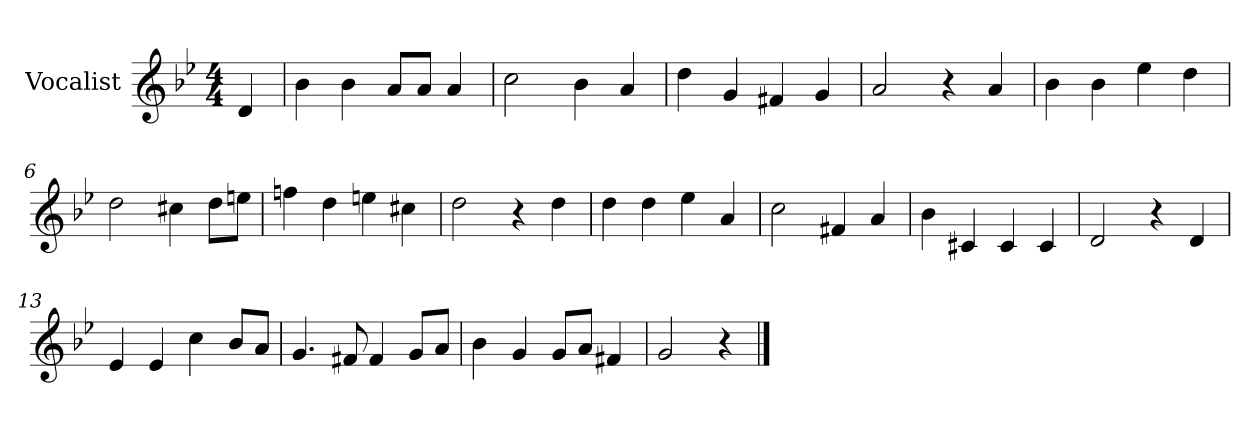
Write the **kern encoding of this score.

**kern
*part1
*staff1
*I"Vocalist
*k[b-e-]
*g:
*M4/4
=
4d
=1
4b-
4b-
8aL
8aJ
4a
=2
2cc
4b-
4a
=3
4dd
4g
4f#X
4g
=4
2a
4r
4a
=5
4b-
4b-
4ee-
4dd
=6
2dd
4cc#X
8ddL
8eenJ
=7
4ffn
4dd
4een
4cc#X
=8
2dd
4r
4dd
=9
4dd
4dd
4ee-
4a
=10
2cc
4f#X
4a
=11
4b-
4c#X
4c#
4c#
=12
2d
4r
4d
=13
4e-
4e-
4cc
8b-L
8aJ
=14
4.g
8f#X
4f#
8gL
8aJ
=15
4b-
4g
8gL
8aJ
4f#X
=16
2g
4r
==
*-
